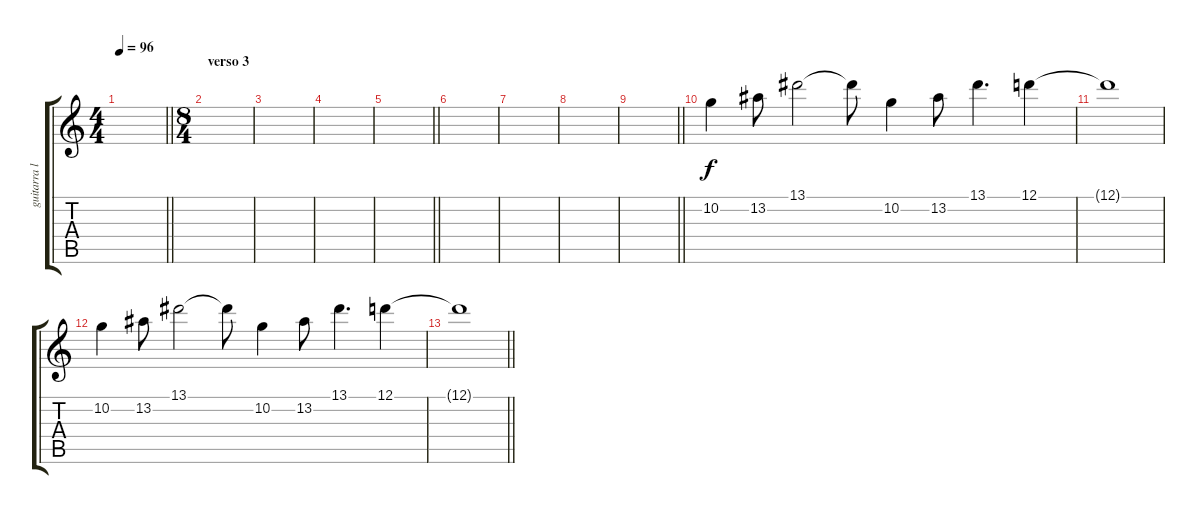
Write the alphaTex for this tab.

\track ("guitarra lider" "guitarra l") {instrument distortionguitar}
\staff {score tabs}
\tuning (D4 A3 F3 C3 G2 D2) {hide}
\ts (4 4)
\tempo 96
\clef g2
\barLineRight lightlight
\ks c
|
\ts (8 4)
\section ("" "verso 3")
|
|
|
\barLineRight lightlight
|
|
|
|
\barLineRight lightlight
|
10.2.4 13.2.8 13.1.2 13.1{t}.8 10.2.4 13.2.8 13.1.4{d} 12.1.4 |
12.1{t}.1 |
10.2.4 13.2.8 13.1.2 13.1{t}.8 10.2.4 13.2.8 13.1.4{d} 12.1.4 |
\barLineRight lightlight
12.1{t}.1
